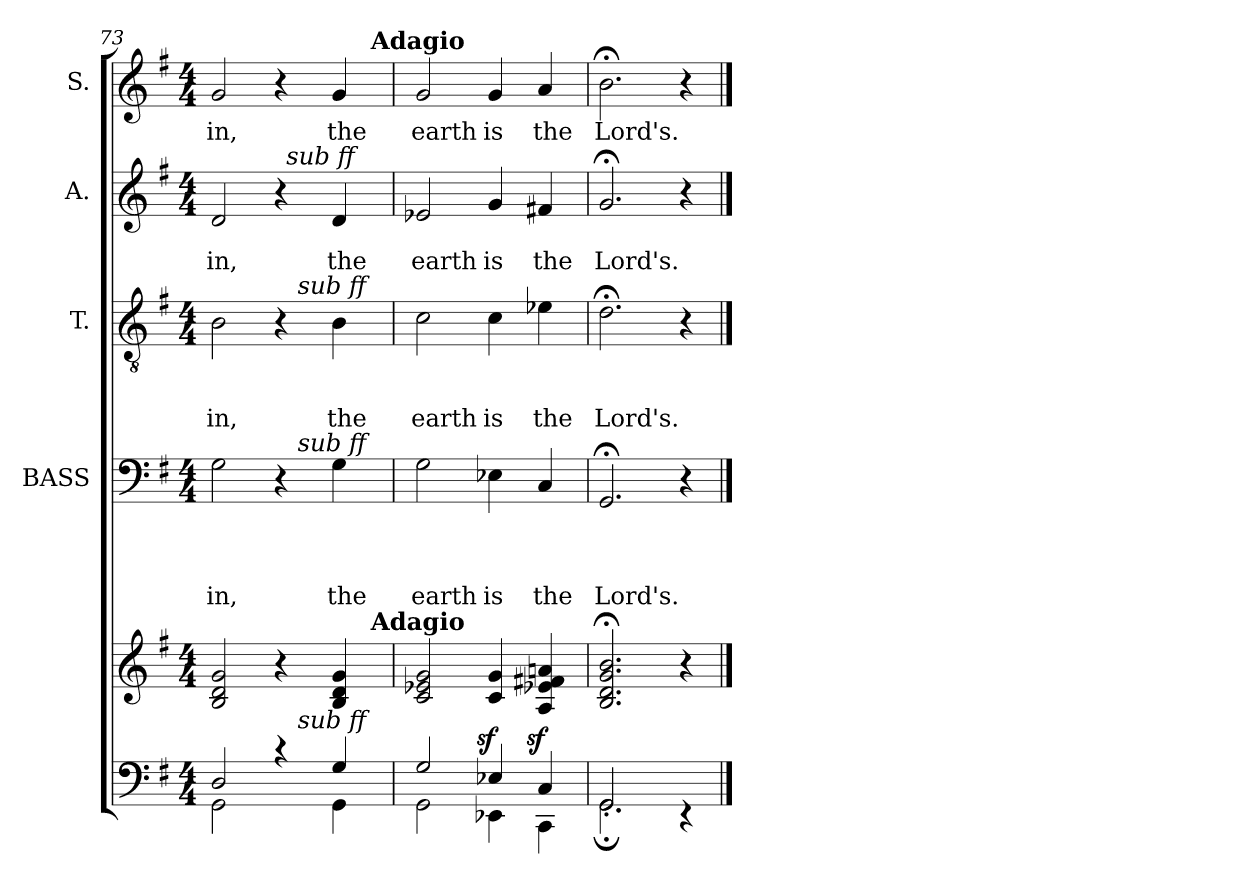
**kern	**dynam	**kern	**kern	**text	**text	**text	**text	**kern	**text	**text	**text	**kern	**text	**text	**kern	**text
*part6	*part6	*part5	*part4	*part4	*part4	*part4	*part4	*part3	*part3	*part3	*part3	*part2	*part2	*part2	*part1	*part1
*staff6	*staff6	*staff5	*staff4	*staff4	*staff4	*staff4	*staff4	*staff3	*staff3	*staff3	*staff3	*staff2	*staff2	*staff2	*staff1	*staff1
*	*	*	*I"BASS	*	*	*	*	*I"T.	*	*	*	*I"A.	*	*	*I"S.	*
*	*	*	*I'B.	*	*	*	*	*I'T.	*	*	*	*I'A.	*	*	*I'S.	*
*clefF4	*	*clefG2	*clefF4	*	*	*	*	*clefGv2	*	*	*	*clefG2	*	*	*clefG2	*
*k[f#]	*	*k[f#]	*k[f#]	*	*	*	*	*k[f#]	*	*	*	*k[f#]	*	*	*k[f#]	*
*G:	*	*G:	*G:	*	*	*	*	*G:	*	*	*	*G:	*	*	*G:	*
*M4/4	*	*M4/4	*M4/4	*	*	*	*	*M4/4	*	*	*	*M4/4	*	*	*M4/4	*
=73	=73	=73	=73	=73	=73	=73	=73	=73	=73	=73	=73	=73	=73	=73	=73	=73
*^	*	*	*	*	*	*	*	*	*	*	*	*	*	*	*	*
!	!	!	!	!	!	!	!	!LO:LY:b	!	!	!	!LO:LY:b	!	!	!LO:LY:b	!	!LO:LY:b
*	*^	*	*^	*^	*	*	*	*	*^	*	*	*	*^	*	*	*^	*
2D/	2GG\	2ryy	.	2B/ 2d/ 2g/	2ryy	2G\	2ryy	.	.	.	-in,	2B\	2ryy	.	.	-in,	2d/	2ryy	.	-in,	2g/	2ryy	-in,
4rc	4ryy	16ryy	.	4r	4ryy	4r	16ryy	.	.	.	.	4r	16ryy	.	.	.	4r	32ryy	.	.	4r	4ryy	.
!	!	!	!	!	!	!	!	!	!	!	!	!	!	!	!	!	!	!LO:TX:a:i:t=sub ff	!	!	!	!	!
.	.	.	.	.	.	.	.	.	.	.	.	.	.	.	.	.	.	4...ryy	.	.	.	.	.
!	!	!	!	!	!	!	!	!	!	!	!	!	!LO:TX:a:i:t=sub ff	!	!	!	!	!	!	!	!	!	!
!	!	!	!	!	!	!	!LO:TX:a:i:t=sub ff	!	!	!	!	!	!	!	!	!	!	!	!	!	!	!	!
!	!	!LO:TX:a:i:t=sub ff	!	!	!	!	!	!	!	!	!	!	!	!	!	!	!	!	!	!	!	!	!
.	.	4..ryy	.	.	.	.	4..ryy	.	.	.	.	.	4..ryy	.	.	.	.	.	.	.	.	.	.
!	!	!	!	!	!	!	!	!	!	!	!LO:LY:b	!	!	!	!	!LO:LY:b	!	!	!	!LO:LY:b	!	!	!LO:LY:b
4G/	4GG\	.	.	4B/ 4d/ 4g/	8ryy	4G\	.	.	.	.	the	4B\	.	.	.	the	4d/	.	.	the	4g/	8ryy	the
.	.	.	.	.	32ryy	.	.	.	.	.	.	.	.	.	.	.	.	.	.	.	.	32ryy	.
!	!	!	!	!	!	!	!	!	!	!	!	!	!	!	!	!	!	!	!	!	!	!LO:TX:a:B:t=Adagio	!
!	!	!	!	!	!LO:TX:a:B:t=Adagio	!	!	!	!	!	!	!	!	!	!	!	!	!	!	!	!	!	!
.	.	.	.	.	16.ryy	.	.	.	.	.	.	.	.	.	.	.	.	.	.	.	.	16.ryy	.
=74	=74	=74	=74	=74	=74	=74	=74	=74	=74	=74	=74	=74	=74	=74	=74	=74	=74	=74	=74	=74	=74	=74	=74
!	!	!	!	!	!	!	!	!	!	!	!LO:LY:b	!	!	!	!	!LO:LY:b	!	!	!	!LO:LY:b	!	!	!LO:LY:b
*	*	*	*	*v	*v	*	*	*	*	*	*	*v	*v	*	*	*	*v	*v	*	*	*v	*v	*
*	*	*^	*	*	*v	*v	*	*	*	*	*	*	*	*	*	*	*	*	*
2G/	2GG\	4...ryy	2ryy	.	2c/ 2e-X/ 2g/	2G\	.	.	.	earth	2c\	.	.	earth	2e-X/	.	earth	2g/	earth
!	!	!	!	!LO:DY:a	!	!	!	!	!	!	!	!	!	!	!	!	!	!	!
.	.	2ryy	.	sf	.	.	.	.	.	.	.	.	.	.	.	.	.	.	.
!	!	!	!	!	!	!	!	!	!	!LO:LY:b	!	!	!	!LO:LY:b	!	!	!LO:LY:b	!	!LO:LY:b
4E-X/	4EE-X\	.	8..ryy	.	4c/ 4g/	4E-X\	.	.	.	is	4c\	.	.	is	4g/	.	is	4g/	is
!	!	!	!	!LO:DY:a	!	!	!	!	!	!	!	!	!	!	!	!	!	!	!
.	.	.	4ryy	sf	.	.	.	.	.	.	.	.	.	.	.	.	.	.	.
!	!	!	!	!	!	!	!	!	!	!LO:LY:b	!	!	!	!LO:LY:b	!	!	!LO:LY:b	!	!LO:LY:b
4C/	4CC\	.	.	.	4A/ 4e-X/ 4f#X/ 4an/	4C/	.	.	.	the	4e-X\	.	.	the	4f#X/	.	the	4a/	the
.	.	32ryy	32ryy	.	.	.	.	.	.	.	.	.	.	.	.	.	.	.	.
=75	=75	=75	=75	=75	=75	=75	=75	=75	=75	=75	=75	=75	=75	=75	=75	=75	=75	=75	=75
!	!	!	!	!	!	!	!	!	!	!LO:LY:b	!	!	!	!LO:LY:b	!	!	!LO:LY:b	!	!LO:LY:b
*	*v	*v	*v	*	*	*	*	*	*	*	*	*	*	*	*	*	*	*	*
2.GG\	2.GG;<'>/	.	2.B/; 2.d/; 2.g/; 2.b/;	2.GG;/	.	.	.	Lord's.	2.d;<\	.	.	Lord's.	2.g;/	.	Lord's.	2.b;<\	Lord's.
4ryy	4rEE	.	4r	4r	.	.	.	.	4r	.	.	.	4r	.	.	4r	.
*v	*v	*	*	*	*	*	*	*	*	*	*	*	*	*	*	*	*
==	==	==	==	==	==	==	==	==	==	==	==	==	==	==	==	==
*-	*-	*-	*-	*-	*-	*-	*-	*-	*-	*-	*-	*-	*-	*-	*-	*-
